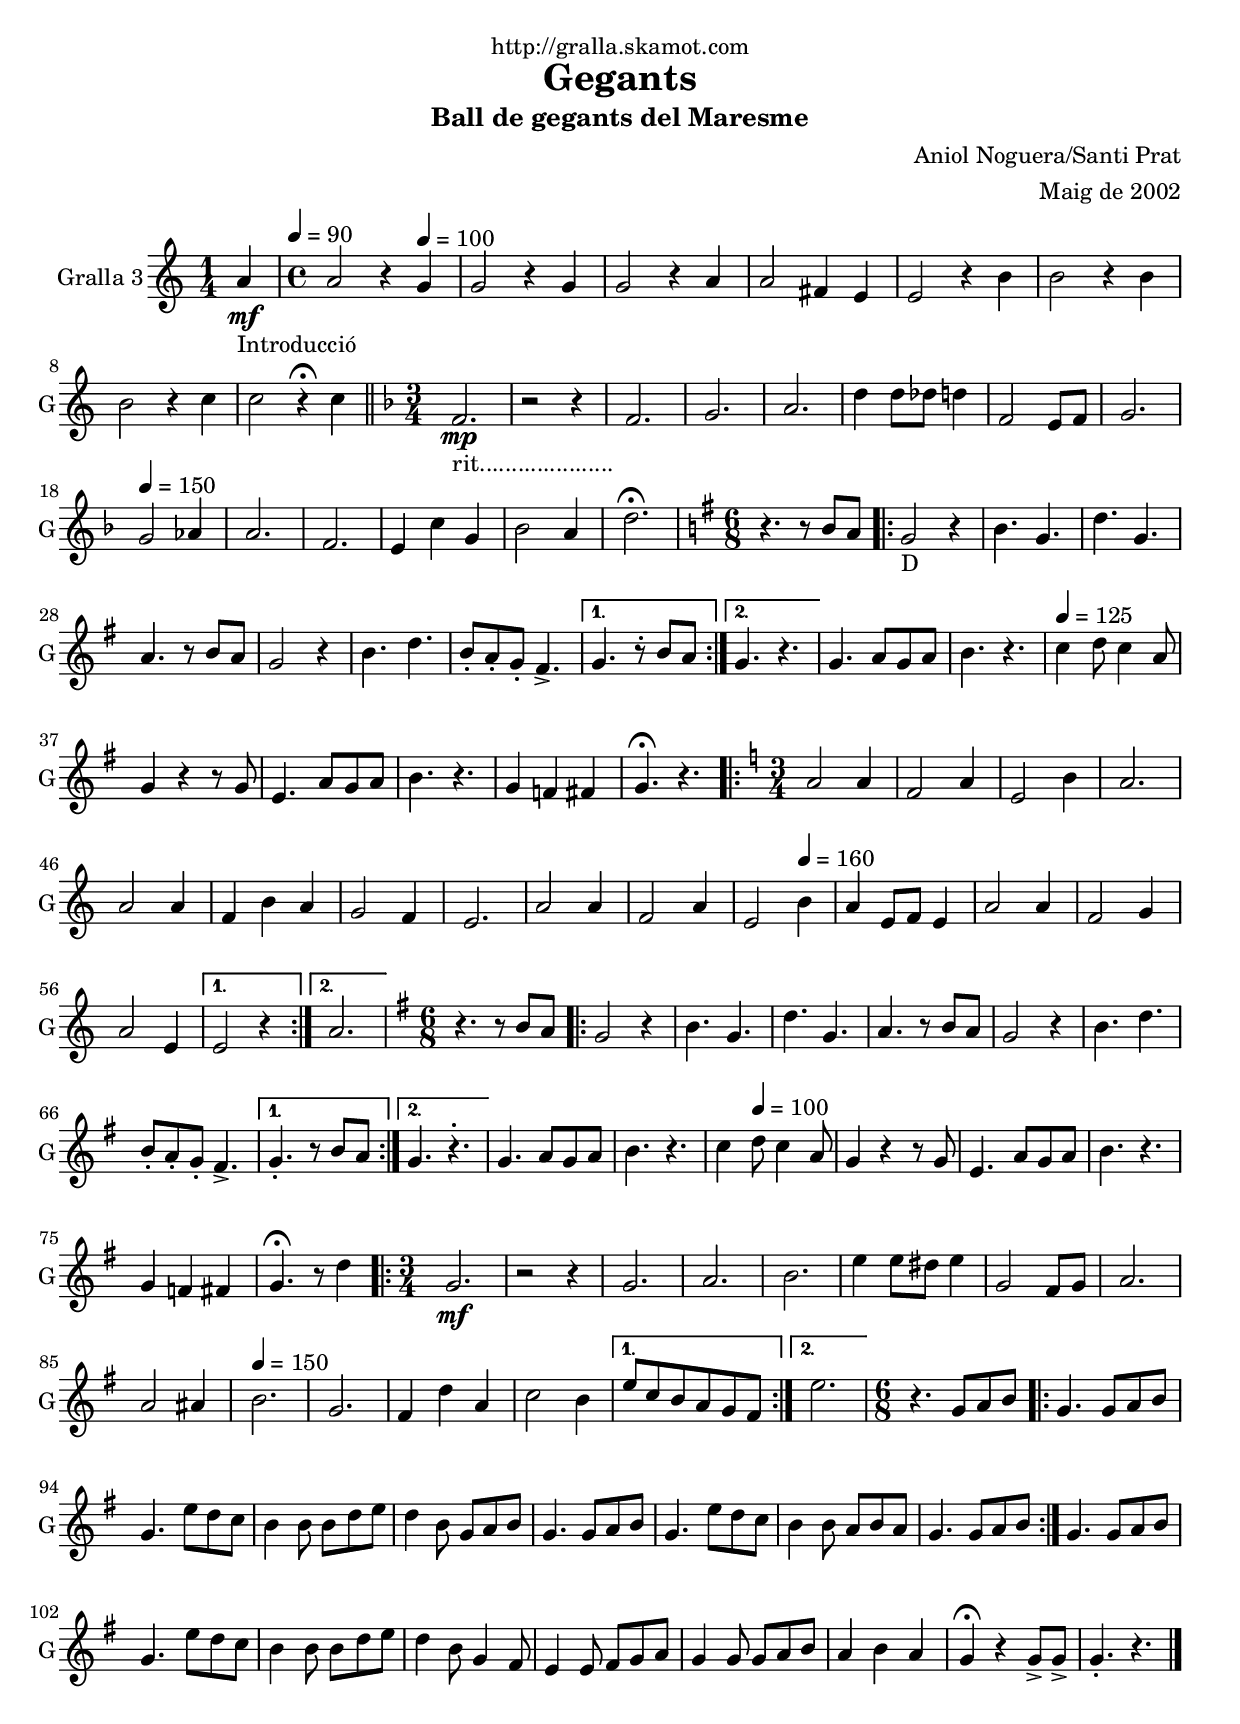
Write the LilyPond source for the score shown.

\version "2.16.2"

\header {
  dedication="http://gralla.skamot.com"
  title="Gegants"
  subtitle="Ball de gegants del Maresme"
  subsubtitle=""
  poet=""
  meter=""
  piece=""
  composer="Aniol Noguera/Santi Prat"
  arranger="Maig de 2002"
  opus=""
  instrument=""
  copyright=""
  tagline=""
}

liniaroAa =
\relative a'
{
  \clef treble
  \key c \major
  \time 1/4
  a4 \mf _"Introducció" \tempo 4 = 90  |
  \time 4/4   a2 r4 \tempo 4 = 100 g  |
  g2 r4 g  |
  g2 r4 a  |
  %05
  a2 fis4 e  |
  e2 r4 b'  |
  b2 r4 b  |
  b2 r4 c  |
  c2 r4 \fermata c  \bar "||"
  %10
  \key f \major   \time 3/4   f,2. _"rit....................." \mp  |
  r2 r4  |
  f2.  |
  g2.  |
  a2.  |
  %15
  d4 d8 des d4  |
  f,2 e8 f  |
  g2. \tempo 4 = 150  |
  g2 aes4  |
  a2.  |
  %20
  f2.  |
  e4 c' g  |
  bes2 a4  |
  d2. \fermata  |
  \key g \major   \time 6/8   r4. r8 b a  |
  %25
  \repeat volta 2 { g2 _"D" r4   |
  b4. g  |
  d'4. g,  |
  a4. r8 b a  |
  g2 r4  |
  %30
  b4. d  |
  b8 -. a -. g -. fis4. -> }
  \alternative { { g4. r8 -. b a }
  { g4. r } }
  g4. a8 g a  |
  %35
  b4. r \tempo 4 = 125  |
  c4 d8 c4 a8  |
  g4 r r8 g  |
  e4. a8 g a  |
  b4. r   |
  %40
  g4 f fis  |
  g4. \fermata r  |
  \key c \major   \time 3/4   \repeat volta 2 { a2 a4   |
  f2 a4  |
  e2 b'4  |
  %45
  a2.  |
  a2 a4  |
  f4 b a  |
  g2 f4  |
  e2.  |
  %50
  a2 a4  |
  f2 a4  |
  e2 \tempo 4 = 160 b'4  |
  a4 e8 f e4  |
  a2 a4  |
  %55
  f2 g4  |
  a2 e4 }
  \alternative { { e2 r4 }
  { a2. } }
  \key g \major   \time 6/8   r4. r8 b a  |
  %60
  \repeat volta 2 { g2  r4  |
  b4. g  |
  d'4. g,  |
  a4. r8 b a  |
  g2 r4  |
  %65
  b4. d  |
  b8 -. a -. g -. fis4. -> }
  \alternative { { g4. -. r8 b a }
  { g4. r -.  } }
  g4. a8 g a  |
  %70
  b4. r  |
  c4 \tempo 4 = 100 d8 c4 a8  |
  g4 r r8 g  |
  e4. a8 g a  |
  b4. r  |
  %75
  g4 f fis  |
  g4. \fermata r8 d'4  |
  \time 3/4   \repeat volta 2 { g,2.  \mf  |
  r2 r4  |
  g2.  |
  %80
  a2.  |
  b2.  |
  e4 e8 dis e4  |
  g,2 fis8 g  |
  a2.  |
  %85
  a2 ais4 \tempo 4 = 150  |
  b2.  |
  g2.  |
  fis4 d' a  |
  c2 b4 }
  %90
  \alternative { { e8 c b a g fis }
  { e'2. } }
  \time 6/8   r4. g,8 a b  |
  \repeat volta 2 { g4. g8  a b  |
  g4. e'8 d c  |
  %95
  b4 b8 b d e  |
  d4 b8 g a b  |
  g4. g8 a b  |
  g4. e'8 d c  |
  b4 b8 a b a  |
  %100
  g4. g8 a b  | }
  g4. g8 a b  |
  g4. e'8 d c  |
  b4 b8 b d e  |
  d4 b8 g4 fis8  |
  %105
  e4 e8 fis g a  |
  g4 g8 g a b  |
  a4 b a  |
  g4 \fermata r g8 -> g ->  |
  g4. -. r  \bar "|."
}

\score {
  \new StaffGroup {
    \override Score.RehearsalMark #'self-alignment-X = #LEFT
    <<
      \new Staff \with {instrumentName = #"Gralla 3" shortInstrumentName = #"G"} \liniaroAa
    >>
  }
  \layout {}
}
\score { \unfoldRepeats
  \new StaffGroup {
    \override Score.RehearsalMark #'self-alignment-X = #LEFT
    <<
      \new Staff \with {instrumentName = #"Gralla 3" shortInstrumentName = #"G"} \liniaroAa
    >>
  }
  \midi {
    \set Staff.midiInstrument = "oboe"
    \set DrumStaff.midiInstrument = "drums"
  }
}
